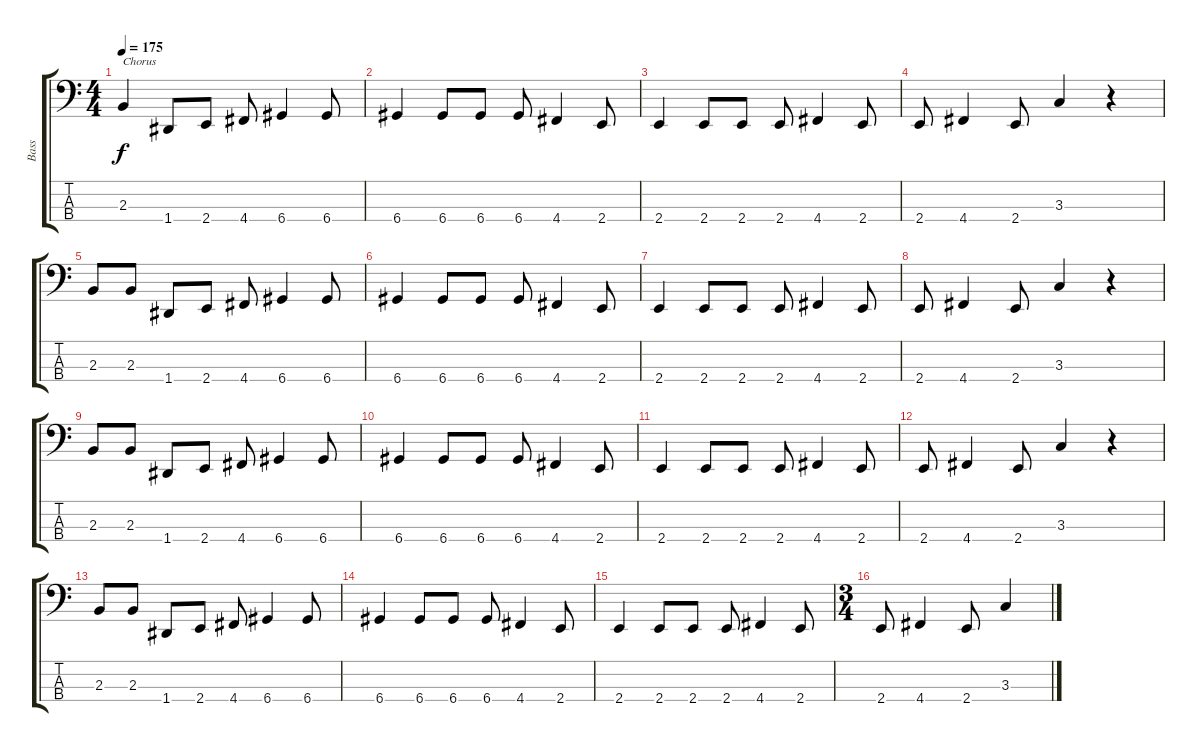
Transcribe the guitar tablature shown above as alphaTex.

\track ("Bass" "Bass") {instrument electricbasspick}
\staff {score tabs}
\tuning (G2 D2 A1 D1) {hide}
\ts (4 4)
\tempo 175
\clef f4
\ks c
2.3.4{txt "Chorus" dy f} 1.4.8 2.4.8 4.4.8 6.4.4 6.4.8 |
6.4.4 6.4.8 6.4.8 6.4.8 4.4.4 2.4.8 |
2.4.4 2.4.8 2.4.8 2.4.8 4.4.4 2.4.8 |
2.4.8 4.4.4 2.4.8 3.3.4 r.4 |
2.3.8 2.3.8 1.4.8 2.4.8 4.4.8 6.4.4 6.4.8 |
6.4.4 6.4.8 6.4.8 6.4.8 4.4.4 2.4.8 |
2.4.4 2.4.8 2.4.8 2.4.8 4.4.4 2.4.8 |
2.4.8 4.4.4 2.4.8 3.3.4 r.4 |
2.3.8 2.3.8 1.4.8 2.4.8 4.4.8 6.4.4 6.4.8 |
6.4.4 6.4.8 6.4.8 6.4.8 4.4.4 2.4.8 |
2.4.4 2.4.8 2.4.8 2.4.8 4.4.4 2.4.8 |
2.4.8 4.4.4 2.4.8 3.3.4 r.4 |
2.3.8 2.3.8 1.4.8 2.4.8 4.4.8 6.4.4 6.4.8 |
6.4.4 6.4.8 6.4.8 6.4.8 4.4.4 2.4.8 |
2.4.4 2.4.8 2.4.8 2.4.8 4.4.4 2.4.8 |
\ts (3 4)
2.4.8 4.4.4 2.4.8 3.3.4
